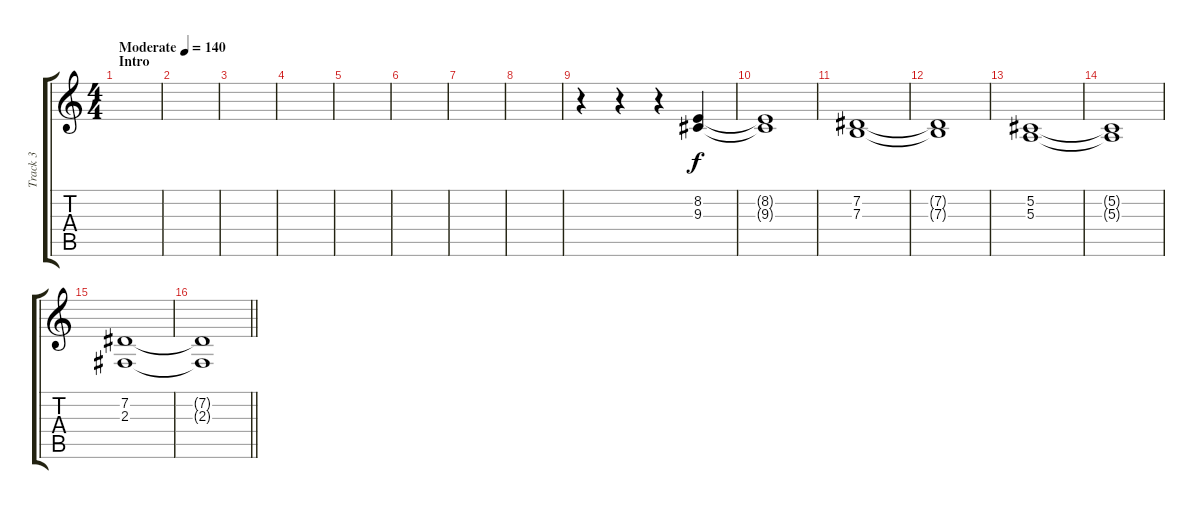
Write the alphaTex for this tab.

\track ("Track 3" "Track 3") {instrument pad7halo}
\staff {score tabs}
\tuning (Db4 Ab3 E3 B2 Gb2 Db2) {hide}
\ts (4 4)
\section ("" "Intro")
\tempo (140 "Moderate")
\clef g2
\ks c
|
|
|
|
|
|
|
|
r.4 r.4 r.4 (8.2 9.3).4 |
(8.2{t} 9.3{t}).1 |
(7.2 7.3).1 |
(7.2{t} 7.3{t}).1 |
(5.2 5.3).1 |
(5.2{t} 5.3{t}).1 |
(7.2 2.3).1 |
\barLineRight lightlight
(7.2{t} 2.3{t}).1
